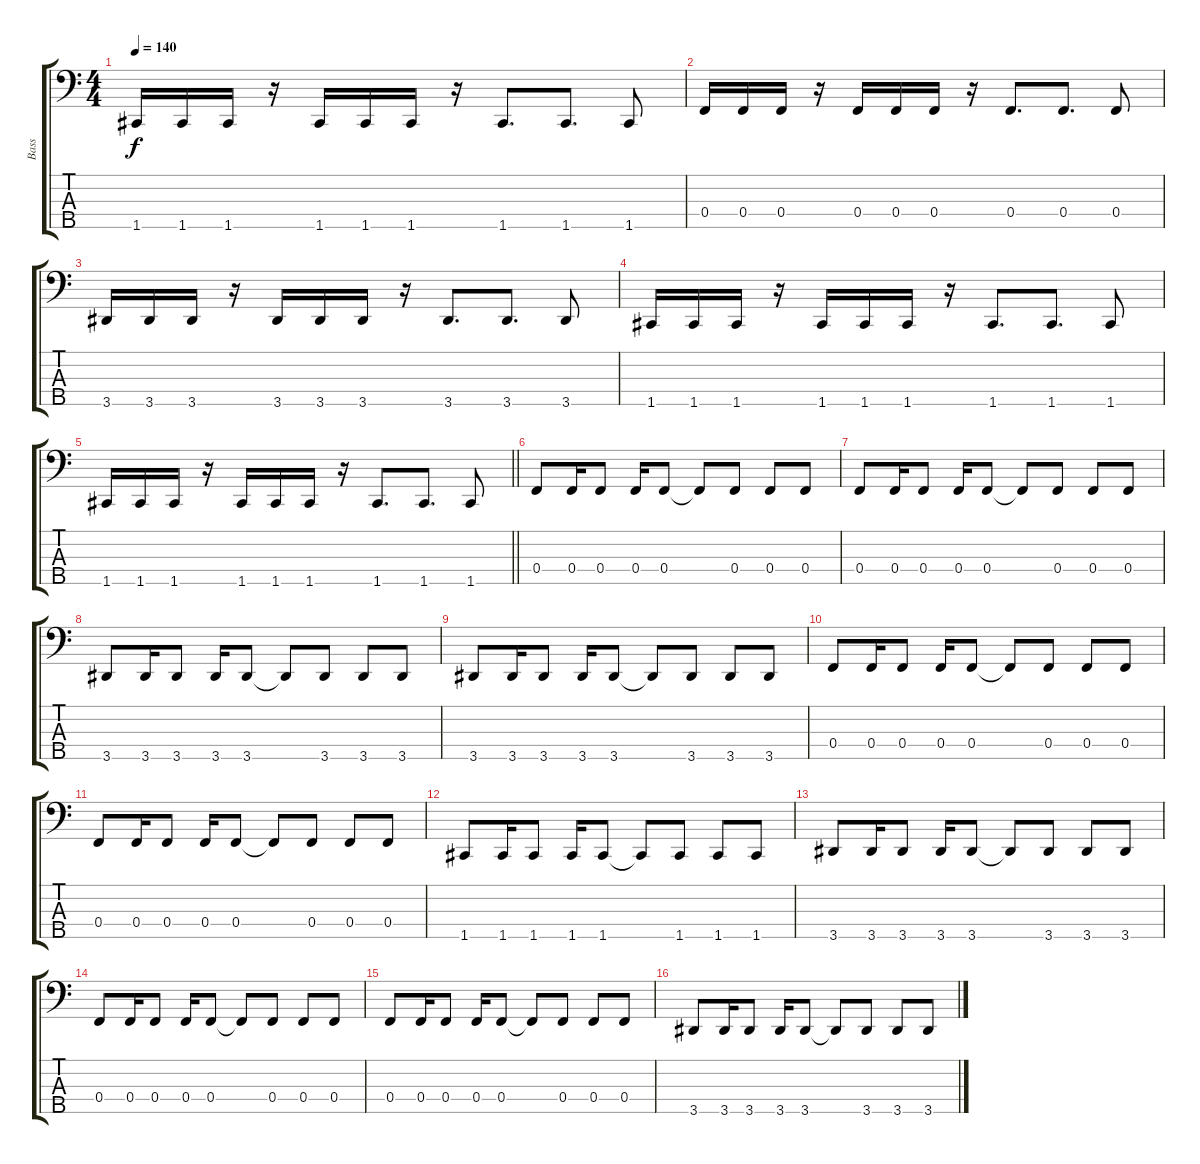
\track ("Bass" "Bass") {instrument electricbasspick}
\staff {score tabs}
\tuning (Ab2 Eb2 Bb1 F1 C1) {hide}
\ts (4 4)
\tempo 140
\clef f4
\ks c
1.5.16{dy f} 1.5.16 1.5.16 r.16 1.5.16 1.5.16 1.5.16 r.16 1.5.8{d} 1.5.8{d} 1.5.8 |
0.4.16 0.4.16 0.4.16 r.16 0.4.16 0.4.16 0.4.16 r.16 0.4.8{d} 0.4.8{d} 0.4.8 |
3.5.16 3.5.16 3.5.16 r.16 3.5.16 3.5.16 3.5.16 r.16 3.5.8{d} 3.5.8{d} 3.5.8 |
1.5.16 1.5.16 1.5.16 r.16 1.5.16 1.5.16 1.5.16 r.16 1.5.8{d} 1.5.8{d} 1.5.8 |
\barLineRight lightlight
1.5.16 1.5.16 1.5.16 r.16 1.5.16 1.5.16 1.5.16 r.16 1.5.8{d} 1.5.8{d} 1.5.8 |
\section ("" " ")
0.4.8 0.4.16 0.4.8 0.4.16 0.4.8 0.4{t}.8 0.4.8 0.4.8 0.4.8 |
0.4.8 0.4.16 0.4.8 0.4.16 0.4.8 0.4{t}.8 0.4.8 0.4.8 0.4.8 |
3.5.8 3.5.16 3.5.8 3.5.16 3.5.8 3.5{t}.8 3.5.8 3.5.8 3.5.8 |
3.5.8 3.5.16 3.5.8 3.5.16 3.5.8 3.5{t}.8 3.5.8 3.5.8 3.5.8 |
0.4.8 0.4.16 0.4.8 0.4.16 0.4.8 0.4{t}.8 0.4.8 0.4.8 0.4.8 |
0.4.8 0.4.16 0.4.8 0.4.16 0.4.8 0.4{t}.8 0.4.8 0.4.8 0.4.8 |
1.5.8 1.5.16 1.5.8 1.5.16 1.5.8 1.5{t}.8 1.5.8 1.5.8 1.5.8 |
3.5.8 3.5.16 3.5.8 3.5.16 3.5.8 3.5{t}.8 3.5.8 3.5.8 3.5.8 |
0.4.8 0.4.16 0.4.8 0.4.16 0.4.8 0.4{t}.8 0.4.8 0.4.8 0.4.8 |
0.4.8 0.4.16 0.4.8 0.4.16 0.4.8 0.4{t}.8 0.4.8 0.4.8 0.4.8 |
3.5.8 3.5.16 3.5.8 3.5.16 3.5.8 3.5{t}.8 3.5.8 3.5.8 3.5.8
